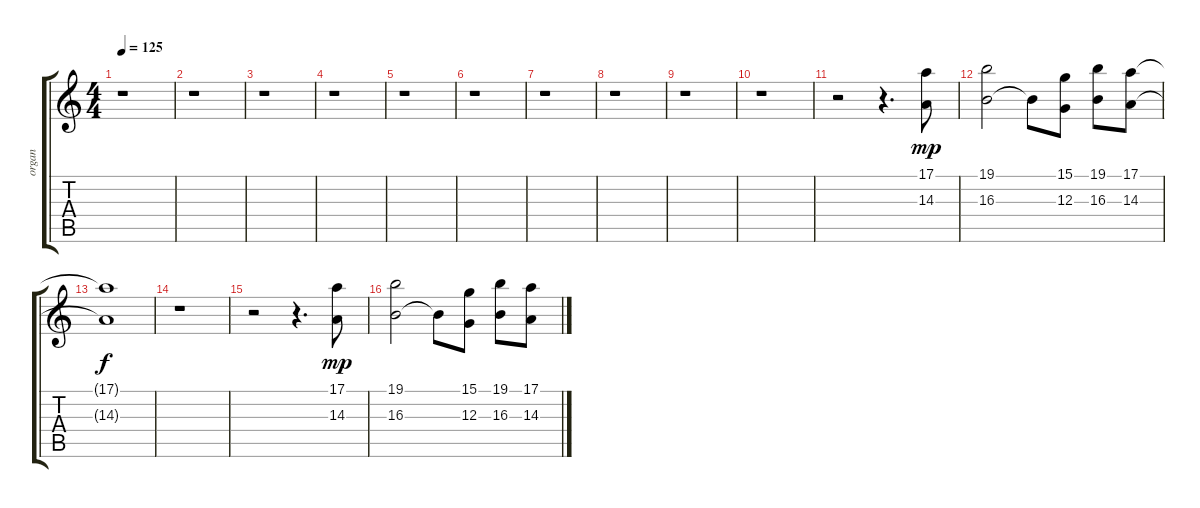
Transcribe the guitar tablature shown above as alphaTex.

\track ("organ" "organ") {instrument tremolostrings}
\staff {score tabs}
\tuning (E4 B3 G3 D3 A2 E2) {hide}
\ts (4 4)
\tempo 125
\clef g2
\ks c
r.1{dy mp} |
r.1 |
r.1 |
r.1 |
r.1 |
r.1 |
r.1 |
r.1 |
r.1 |
r.1 |
r.2 r.4{d} (17.1 14.3).8 |
(19.1 16.3).2 16.3{t}.8 (15.1 12.3).8 (19.1 16.3).8 (17.1 14.3).8 |
(17.1{t} 14.3{t}).1{dy f} |
r.1 |
r.2 r.4{d} (17.1 14.3).8{dy mp} |
(19.1 16.3).2 16.3{t}.8 (15.1 12.3).8 (19.1 16.3).8 (17.1 14.3).8
